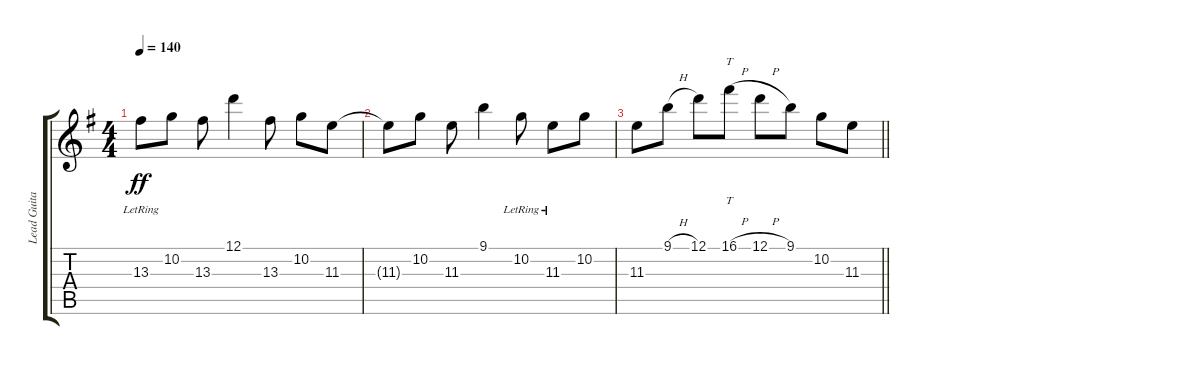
\track ("Lead Guitar 2" "Lead Guita") {instrument overdrivenguitar}
\staff {score tabs}
\tuning (D4 A3 F3 C3 G2 C2) {hide}
\ts (4 4)
\tempo 140
\clef g2
\ks eminor
13.3{lr}.8{dy ff} 10.2.8 13.3.8 12.1.4 13.3.8 10.2.8 11.3.8 |
11.3{t}.8 10.2.8 11.3.8 9.1.4 10.2{lr}.8 11.3{lr}.8 10.2.8 |
\barLineRight lightlight
11.3.8 9.1{h}.8 12.1.8 16.1{h}.8{tt} 12.1{h}.8 9.1.8 10.2.8 11.3.8
